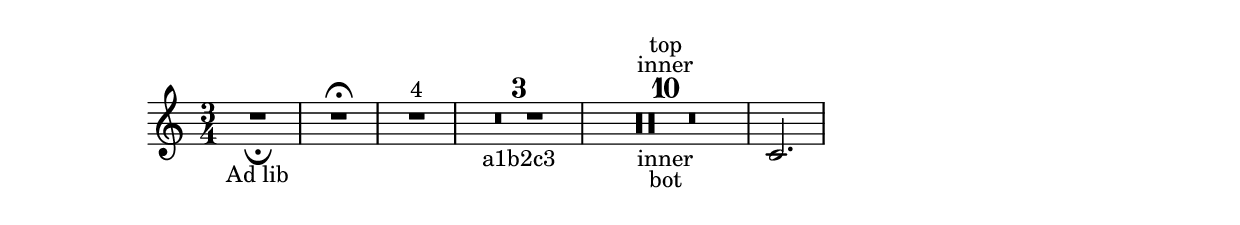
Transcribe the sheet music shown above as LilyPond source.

\version "2.2.0"

\header  {

texidoc = "
Texts may be added to the multi-measure rests.

"


}

\score { \notes {
  \time 3/4
  \set Score.skipBars = ##t
  R2._\markup { \center-align < \musicglyph  #"scripts-dfermata" \roman "Ad lib"  >  }
  R2.^\fermataMarkup
  R2.^"4"
  R2.*3_\markup { \roman "a1b2c3" }
  R2.*10^"inner"^"top"_"inner"_"bot"
  c'2.
}}
